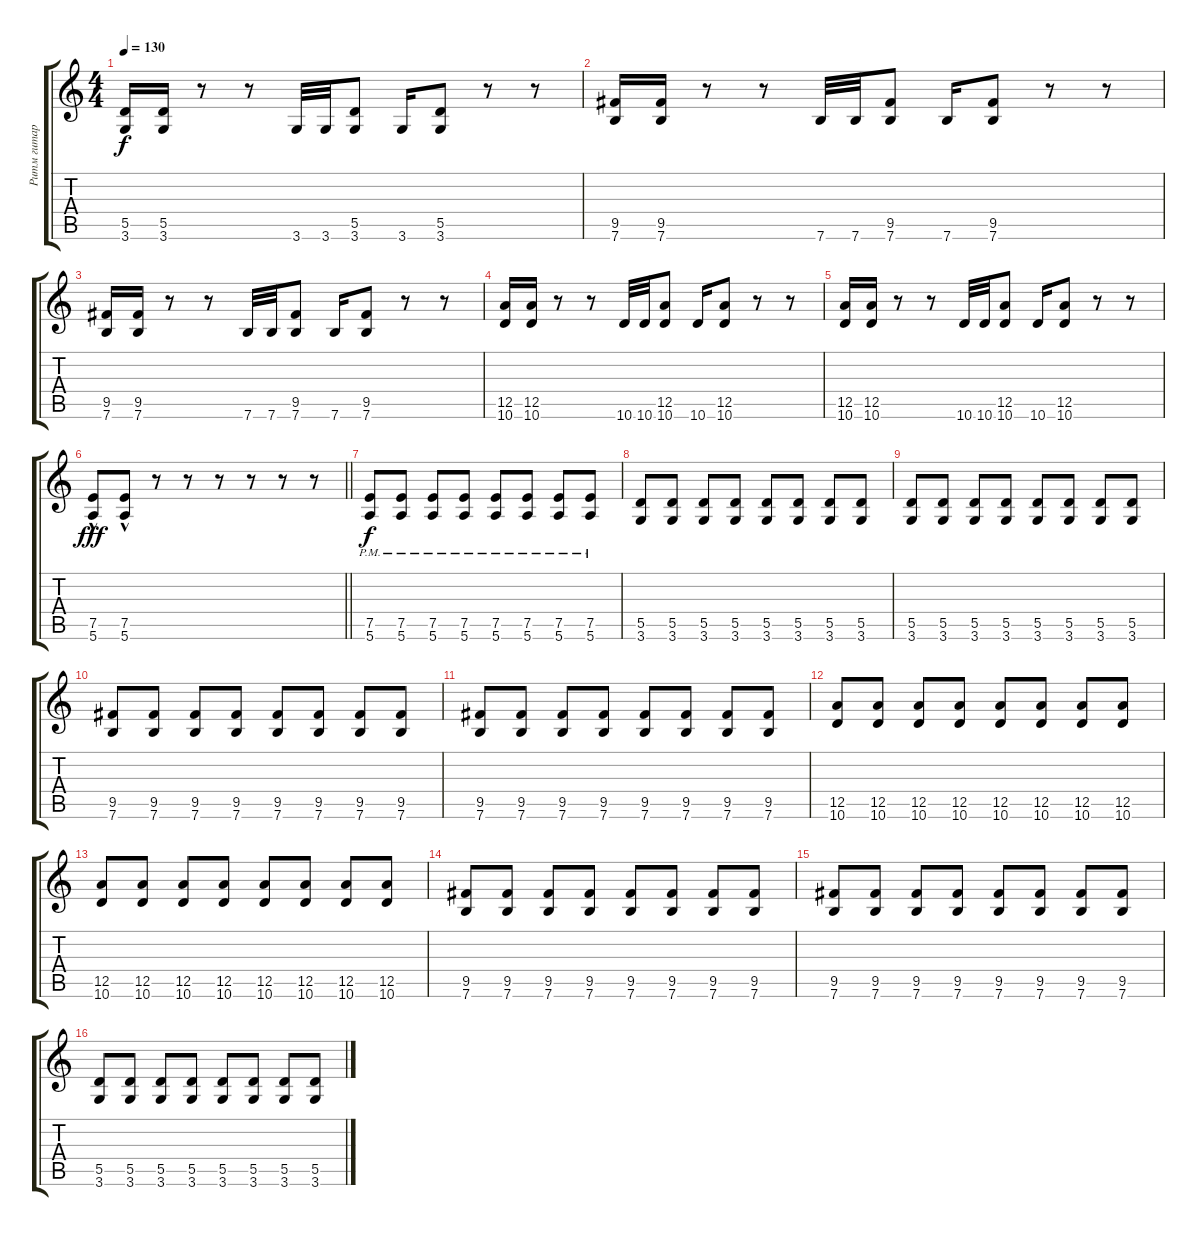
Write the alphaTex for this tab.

\track ("Ритм гитара" "Ритм гитар") {instrument distortionguitar}
\staff {score tabs}
\tuning (E4 B3 G3 D3 A2 E2) {hide}
\ts (4 4)
\tempo 130
\clef g2
\ks c
(5.5 3.6).16{dy f} (5.5 3.6).16 r.8 r.8 3.6.32 3.6.32 (5.5 3.6).8 3.6.16 (5.5 3.6).8 r.8 r.8 |
(9.5 7.6).16 (9.5 7.6).16 r.8 r.8 7.6.32 7.6.32 (9.5 7.6).8 7.6.16 (9.5 7.6).8 r.8 r.8 |
(9.5 7.6).16 (9.5 7.6).16 r.8 r.8 7.6.32 7.6.32 (9.5 7.6).8 7.6.16 (9.5 7.6).8 r.8 r.8 |
(12.5 10.6).16 (12.5 10.6).16 r.8 r.8 10.6.32 10.6.32 (12.5 10.6).8 10.6.16 (12.5 10.6).8 r.8 r.8 |
(12.5 10.6).16 (12.5 10.6).16 r.8 r.8 10.6.32 10.6.32 (12.5 10.6).8 10.6.16 (12.5 10.6).8 r.8 r.8 |
\barLineRight lightlight
(7.5{hac} 5.6{hac}).8{dy fff} (7.5{hac} 5.6{hac}).8 r.8 r.8 r.8 r.8 r.8 r.8 |
(7.5{pm} 5.6{pm}).8{dy f} (7.5{pm} 5.6{pm}).8 (7.5{pm} 5.6{pm}).8 (7.5{pm} 5.6{pm}).8 (7.5{pm} 5.6{pm}).8 (7.5{pm} 5.6{pm}).8 (7.5{pm} 5.6{pm}).8 (7.5{pm} 5.6{pm}).8 |
(5.5 3.6).8 (5.5 3.6).8 (5.5 3.6).8 (5.5 3.6).8 (5.5 3.6).8 (5.5 3.6).8 (5.5 3.6).8 (5.5 3.6).8 |
(5.5 3.6).8 (5.5 3.6).8 (5.5 3.6).8 (5.5 3.6).8 (5.5 3.6).8 (5.5 3.6).8 (5.5 3.6).8 (5.5 3.6).8 |
(9.5 7.6).8 (9.5 7.6).8 (9.5 7.6).8 (9.5 7.6).8 (9.5 7.6).8 (9.5 7.6).8 (9.5 7.6).8 (9.5 7.6).8 |
(9.5 7.6).8 (9.5 7.6).8 (9.5 7.6).8 (9.5 7.6).8 (9.5 7.6).8 (9.5 7.6).8 (9.5 7.6).8 (9.5 7.6).8 |
(12.5 10.6).8 (12.5 10.6).8 (12.5 10.6).8 (12.5 10.6).8 (12.5 10.6).8 (12.5 10.6).8 (12.5 10.6).8 (12.5 10.6).8 |
(12.5 10.6).8 (12.5 10.6).8 (12.5 10.6).8 (12.5 10.6).8 (12.5 10.6).8 (12.5 10.6).8 (12.5 10.6).8 (12.5 10.6).8 |
(9.5 7.6).8 (9.5 7.6).8 (9.5 7.6).8 (9.5 7.6).8 (9.5 7.6).8 (9.5 7.6).8 (9.5 7.6).8 (9.5 7.6).8 |
(9.5 7.6).8 (9.5 7.6).8 (9.5 7.6).8 (9.5 7.6).8 (9.5 7.6).8 (9.5 7.6).8 (9.5 7.6).8 (9.5 7.6).8 |
(5.5 3.6).8 (5.5 3.6).8 (5.5 3.6).8 (5.5 3.6).8 (5.5 3.6).8 (5.5 3.6).8 (5.5 3.6).8 (5.5 3.6).8
